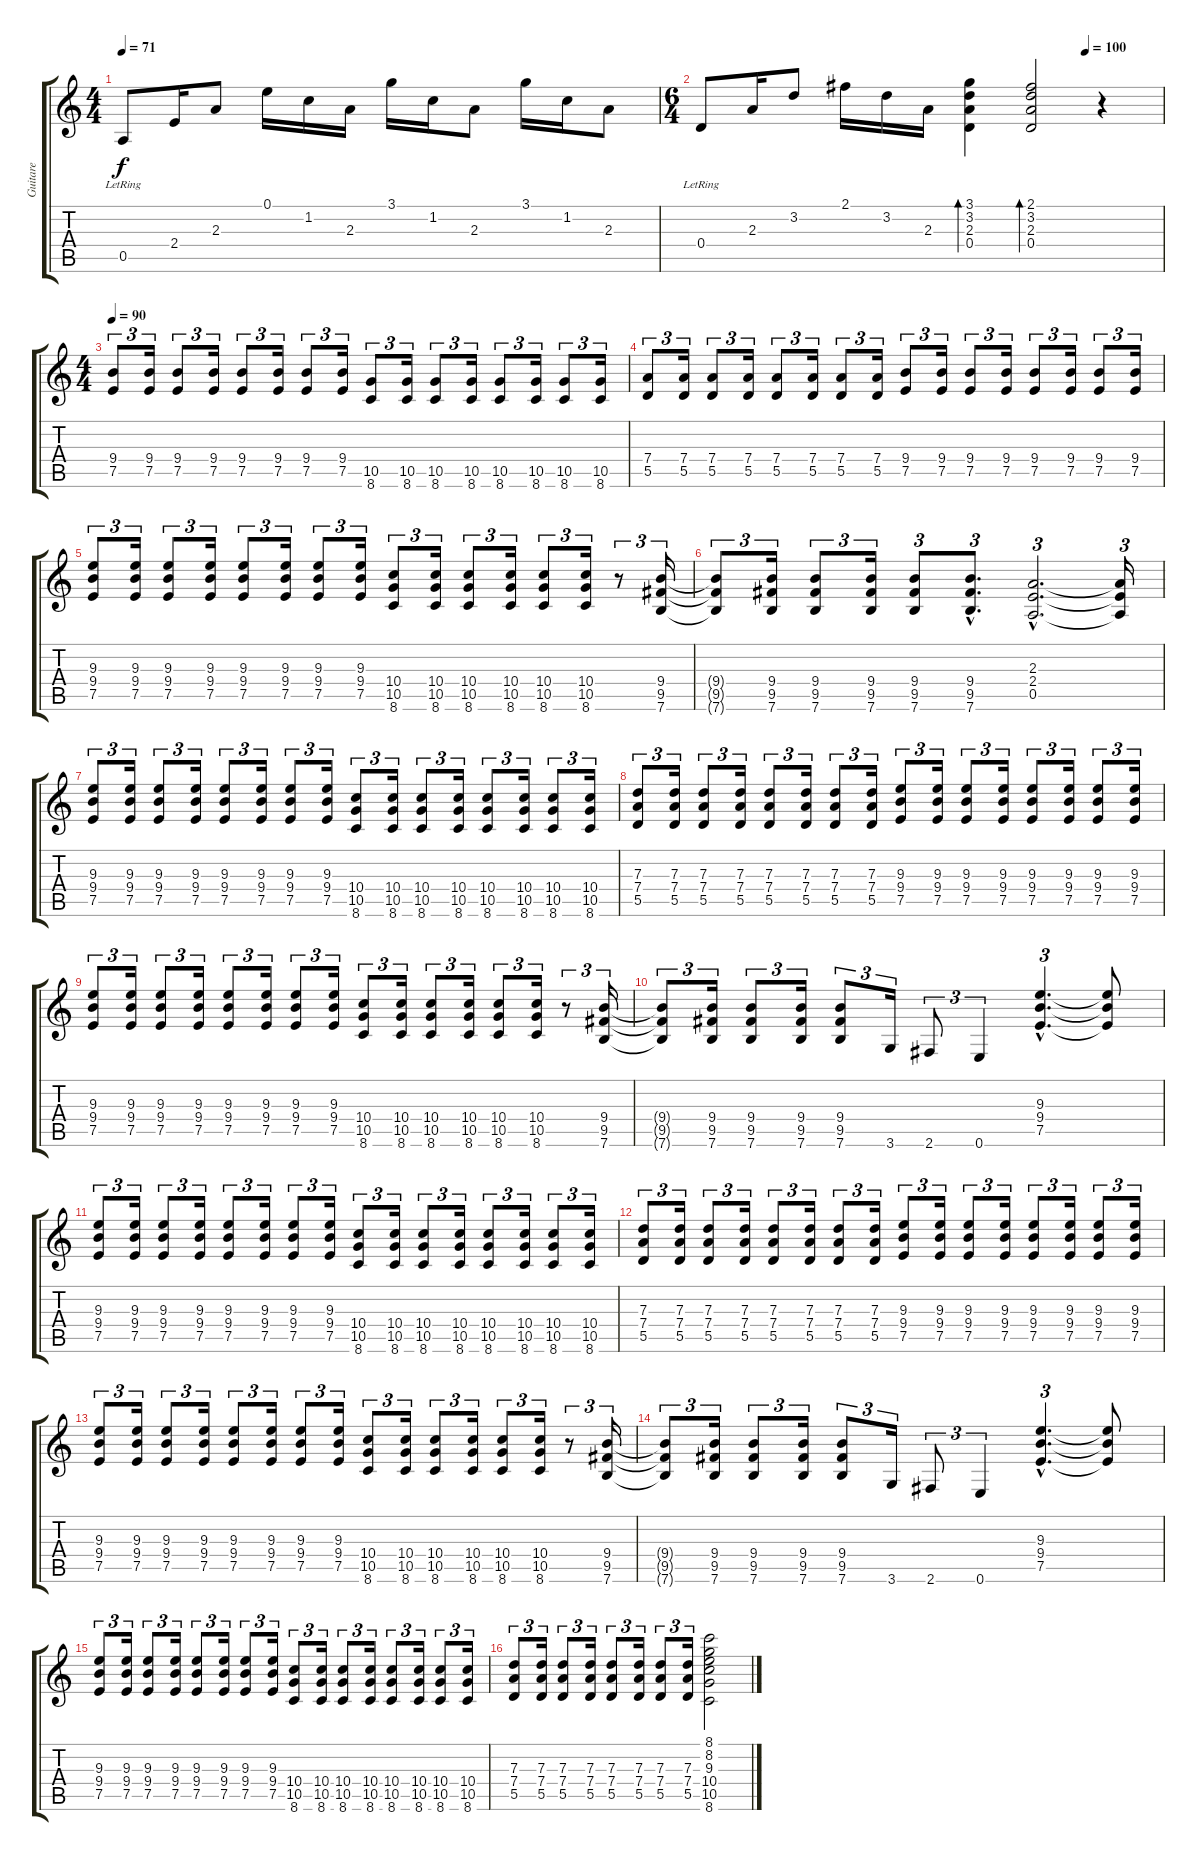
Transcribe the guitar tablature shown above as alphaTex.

\track ("Guitare" "Guitare") {instrument acousticguitarnylon}
\staff {score tabs}
\tuning (E4 B3 G3 D3 A2 E2) {hide}
\ts (4 4)
\tempo 71
\clef g2
\ks c
0.5{lr}.8{dy f} 2.4.16 2.3.8 0.1.16 1.2.16 2.3.16 3.1.16 1.2.16 2.3.8 3.1.16 1.2.16 2.3.8 |
\ts (6 4)
\tempo (100 0.8333333333333334)
0.4{lr}.8 2.3.16 3.2.8 2.1.16 3.2.16 2.3.16 (3.1 3.2 2.3 0.4).4{bd 120} (2.1 3.2 2.3 0.4).2{bd 120} r.4 |
\ts (4 4)
\tempo 90
(9.4 7.5).8{tu (3 2) volume 10 instrument distortionguitar} (9.4 7.5).16{tu (3 2)} (9.4 7.5).8{tu (3 2)} (9.4 7.5).16{tu (3 2)} (9.4 7.5).8{tu (3 2)} (9.4 7.5).16{tu (3 2)} (9.4 7.5).8{tu (3 2)} (9.4 7.5).16{tu (3 2)} (10.5 8.6).8{tu (3 2)} (10.5 8.6).16{tu (3 2)} (10.5 8.6).8{tu (3 2)} (10.5 8.6).16{tu (3 2)} (10.5 8.6).8{tu (3 2)} (10.5 8.6).16{tu (3 2)} (10.5 8.6).8{tu (3 2)} (10.5 8.6).16{tu (3 2)} |
(7.4 5.5).8{tu (3 2)} (7.4 5.5).16{tu (3 2)} (7.4 5.5).8{tu (3 2)} (7.4 5.5).16{tu (3 2)} (7.4 5.5).8{tu (3 2)} (7.4 5.5).16{tu (3 2)} (7.4 5.5).8{tu (3 2)} (7.4 5.5).16{tu (3 2)} (9.4 7.5).8{tu (3 2)} (9.4 7.5).16{tu (3 2)} (9.4 7.5).8{tu (3 2)} (9.4 7.5).16{tu (3 2)} (9.4 7.5).8{tu (3 2)} (9.4 7.5).16{tu (3 2)} (9.4 7.5).8{tu (3 2)} (9.4 7.5).16{tu (3 2)} |
(9.3 9.4 7.5).8{tu (3 2)} (9.3 9.4 7.5).16{tu (3 2)} (9.3 9.4 7.5).8{tu (3 2)} (9.3 9.4 7.5).16{tu (3 2)} (9.3 9.4 7.5).8{tu (3 2)} (9.3 9.4 7.5).16{tu (3 2)} (9.3 9.4 7.5).8{tu (3 2)} (9.3 9.4 7.5).16{tu (3 2)} (10.4 10.5 8.6).8{tu (3 2)} (10.4 10.5 8.6).16{tu (3 2)} (10.4 10.5 8.6).8{tu (3 2)} (10.4 10.5 8.6).16{tu (3 2)} (10.4 10.5 8.6).8{tu (3 2)} (10.4 10.5 8.6).16{tu (3 2)} r.8{tu (3 2)} (9.4 9.5 7.6).16{tu (3 2)} |
(9.4{t} 9.5{t} 7.6{t}).8{tu (3 2)} (9.4 9.5 7.6).16{tu (3 2)} (9.4 9.5 7.6).8{tu (3 2)} (9.4 9.5 7.6).16{tu (3 2)} (9.4 9.5 7.6).8{tu (3 2)} (9.4{hac} 9.5{hac} 7.6{hac}).8{d tu (3 2)} (2.3{hac} 2.4{hac} 0.5{hac}).2{d tu (3 2)} (2.3{t} 2.4{t} 0.5{t}).16{tu (3 2)} |
(9.3 9.4 7.5).8{tu (3 2) instrument distortionguitar} (9.3 9.4 7.5).16{tu (3 2)} (9.3 9.4 7.5).8{tu (3 2)} (9.3 9.4 7.5).16{tu (3 2)} (9.3 9.4 7.5).8{tu (3 2)} (9.3 9.4 7.5).16{tu (3 2)} (9.3 9.4 7.5).8{tu (3 2)} (9.3 9.4 7.5).16{tu (3 2)} (10.4 10.5 8.6).8{tu (3 2)} (10.4 10.5 8.6).16{tu (3 2)} (10.4 10.5 8.6).8{tu (3 2)} (10.4 10.5 8.6).16{tu (3 2)} (10.4 10.5 8.6).8{tu (3 2)} (10.4 10.5 8.6).16{tu (3 2)} (10.4 10.5 8.6).8{tu (3 2)} (10.4 10.5 8.6).16{tu (3 2)} |
(7.3 7.4 5.5).8{tu (3 2)} (7.3 7.4 5.5).16{tu (3 2)} (7.3 7.4 5.5).8{tu (3 2)} (7.3 7.4 5.5).16{tu (3 2)} (7.3 7.4 5.5).8{tu (3 2)} (7.3 7.4 5.5).16{tu (3 2)} (7.3 7.4 5.5).8{tu (3 2)} (7.3 7.4 5.5).16{tu (3 2)} (9.3 9.4 7.5).8{tu (3 2)} (9.3 9.4 7.5).16{tu (3 2)} (9.3 9.4 7.5).8{tu (3 2)} (9.3 9.4 7.5).16{tu (3 2)} (9.3 9.4 7.5).8{tu (3 2)} (9.3 9.4 7.5).16{tu (3 2)} (9.3 9.4 7.5).8{tu (3 2)} (9.3 9.4 7.5).16{tu (3 2)} |
(9.3 9.4 7.5).8{tu (3 2)} (9.3 9.4 7.5).16{tu (3 2)} (9.3 9.4 7.5).8{tu (3 2)} (9.3 9.4 7.5).16{tu (3 2)} (9.3 9.4 7.5).8{tu (3 2)} (9.3 9.4 7.5).16{tu (3 2)} (9.3 9.4 7.5).8{tu (3 2)} (9.3 9.4 7.5).16{tu (3 2)} (10.4 10.5 8.6).8{tu (3 2)} (10.4 10.5 8.6).16{tu (3 2)} (10.4 10.5 8.6).8{tu (3 2)} (10.4 10.5 8.6).16{tu (3 2)} (10.4 10.5 8.6).8{tu (3 2)} (10.4 10.5 8.6).16{tu (3 2)} r.8{tu (3 2)} (9.4 9.5 7.6).16{tu (3 2)} |
(9.4{t} 9.5{t} 7.6{t}).8{tu (3 2)} (9.4 9.5 7.6).16{tu (3 2)} (9.4 9.5 7.6).8{tu (3 2)} (9.4 9.5 7.6).16{tu (3 2)} (9.4 9.5 7.6).8{tu (3 2)} 3.6.16{tu (3 2)} 2.6.8{tu (3 2)} 0.6.4{tu (3 2)} (9.3{hac} 9.4{hac} 7.5{hac}).4{d tu (3 2)} (9.3{t} 9.4{t} 7.5{t}).8 |
(9.3 9.4 7.5).8{tu (3 2) instrument distortionguitar} (9.3 9.4 7.5).16{tu (3 2)} (9.3 9.4 7.5).8{tu (3 2)} (9.3 9.4 7.5).16{tu (3 2)} (9.3 9.4 7.5).8{tu (3 2)} (9.3 9.4 7.5).16{tu (3 2)} (9.3 9.4 7.5).8{tu (3 2)} (9.3 9.4 7.5).16{tu (3 2)} (10.4 10.5 8.6).8{tu (3 2)} (10.4 10.5 8.6).16{tu (3 2)} (10.4 10.5 8.6).8{tu (3 2)} (10.4 10.5 8.6).16{tu (3 2)} (10.4 10.5 8.6).8{tu (3 2)} (10.4 10.5 8.6).16{tu (3 2)} (10.4 10.5 8.6).8{tu (3 2)} (10.4 10.5 8.6).16{tu (3 2)} |
(7.3 7.4 5.5).8{tu (3 2)} (7.3 7.4 5.5).16{tu (3 2)} (7.3 7.4 5.5).8{tu (3 2)} (7.3 7.4 5.5).16{tu (3 2)} (7.3 7.4 5.5).8{tu (3 2)} (7.3 7.4 5.5).16{tu (3 2)} (7.3 7.4 5.5).8{tu (3 2)} (7.3 7.4 5.5).16{tu (3 2)} (9.3 9.4 7.5).8{tu (3 2)} (9.3 9.4 7.5).16{tu (3 2)} (9.3 9.4 7.5).8{tu (3 2)} (9.3 9.4 7.5).16{tu (3 2)} (9.3 9.4 7.5).8{tu (3 2)} (9.3 9.4 7.5).16{tu (3 2)} (9.3 9.4 7.5).8{tu (3 2)} (9.3 9.4 7.5).16{tu (3 2)} |
(9.3 9.4 7.5).8{tu (3 2)} (9.3 9.4 7.5).16{tu (3 2)} (9.3 9.4 7.5).8{tu (3 2)} (9.3 9.4 7.5).16{tu (3 2)} (9.3 9.4 7.5).8{tu (3 2)} (9.3 9.4 7.5).16{tu (3 2)} (9.3 9.4 7.5).8{tu (3 2)} (9.3 9.4 7.5).16{tu (3 2)} (10.4 10.5 8.6).8{tu (3 2)} (10.4 10.5 8.6).16{tu (3 2)} (10.4 10.5 8.6).8{tu (3 2)} (10.4 10.5 8.6).16{tu (3 2)} (10.4 10.5 8.6).8{tu (3 2)} (10.4 10.5 8.6).16{tu (3 2)} r.8{tu (3 2)} (9.4 9.5 7.6).16{tu (3 2)} |
(9.4{t} 9.5{t} 7.6{t}).8{tu (3 2)} (9.4 9.5 7.6).16{tu (3 2)} (9.4 9.5 7.6).8{tu (3 2)} (9.4 9.5 7.6).16{tu (3 2)} (9.4 9.5 7.6).8{tu (3 2)} 3.6.16{tu (3 2)} 2.6.8{tu (3 2)} 0.6.4{tu (3 2)} (9.3{hac} 9.4{hac} 7.5{hac}).4{d tu (3 2)} (9.3{t} 9.4{t} 7.5{t}).8 |
(9.3 9.4 7.5).8{tu (3 2) instrument distortionguitar} (9.3 9.4 7.5).16{tu (3 2)} (9.3 9.4 7.5).8{tu (3 2)} (9.3 9.4 7.5).16{tu (3 2)} (9.3 9.4 7.5).8{tu (3 2)} (9.3 9.4 7.5).16{tu (3 2)} (9.3 9.4 7.5).8{tu (3 2)} (9.3 9.4 7.5).16{tu (3 2)} (10.4 10.5 8.6).8{tu (3 2)} (10.4 10.5 8.6).16{tu (3 2)} (10.4 10.5 8.6).8{tu (3 2)} (10.4 10.5 8.6).16{tu (3 2)} (10.4 10.5 8.6).8{tu (3 2)} (10.4 10.5 8.6).16{tu (3 2)} (10.4 10.5 8.6).8{tu (3 2)} (10.4 10.5 8.6).16{tu (3 2)} |
(7.3 7.4 5.5).8{tu (3 2)} (7.3 7.4 5.5).16{tu (3 2)} (7.3 7.4 5.5).8{tu (3 2)} (7.3 7.4 5.5).16{tu (3 2)} (7.3 7.4 5.5).8{tu (3 2)} (7.3 7.4 5.5).16{tu (3 2)} (7.3 7.4 5.5).8{tu (3 2)} (7.3 7.4 5.5).16{tu (3 2)} (8.1 8.2 9.3 10.4 10.5 8.6).2
